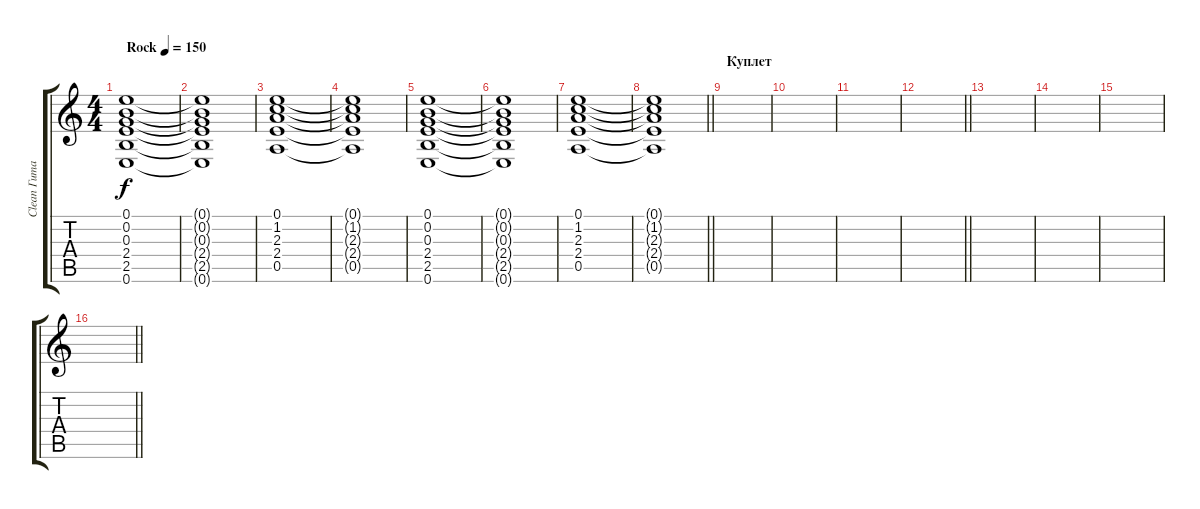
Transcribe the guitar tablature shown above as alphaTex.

\track ("Clean Гитара" "Clean Гита") {instrument electricguitarclean}
\staff {score tabs}
\tuning (E4 B3 G3 D3 A2 E2) {hide}
\ts (4 4)
\tempo (150 "Rock")
\clef g2
\ks c
(0.1 0.2 0.3 2.4 2.5 0.6).1{dy f instrument electricguitarclean} |
(0.1{t} 0.2{t} 0.3{t} 2.4{t} 2.5{t} 0.6{t}).1 |
(0.1 1.2 2.3 2.4 0.5).1 |
(0.1{t} 1.2{t} 2.3{t} 2.4{t} 0.5{t}).1 |
(0.1 0.2 0.3 2.4 2.5 0.6).1 |
(0.1{t} 0.2{t} 0.3{t} 2.4{t} 2.5{t} 0.6{t}).1 |
(0.1 1.2 2.3 2.4 0.5).1 |
\barLineRight lightlight
(0.1{t} 1.2{t} 2.3{t} 2.4{t} 0.5{t}).1 |
\section ("" "Куплет")
|
|
|
\barLineRight lightlight
|
|
|
|
\barLineRight lightlight
